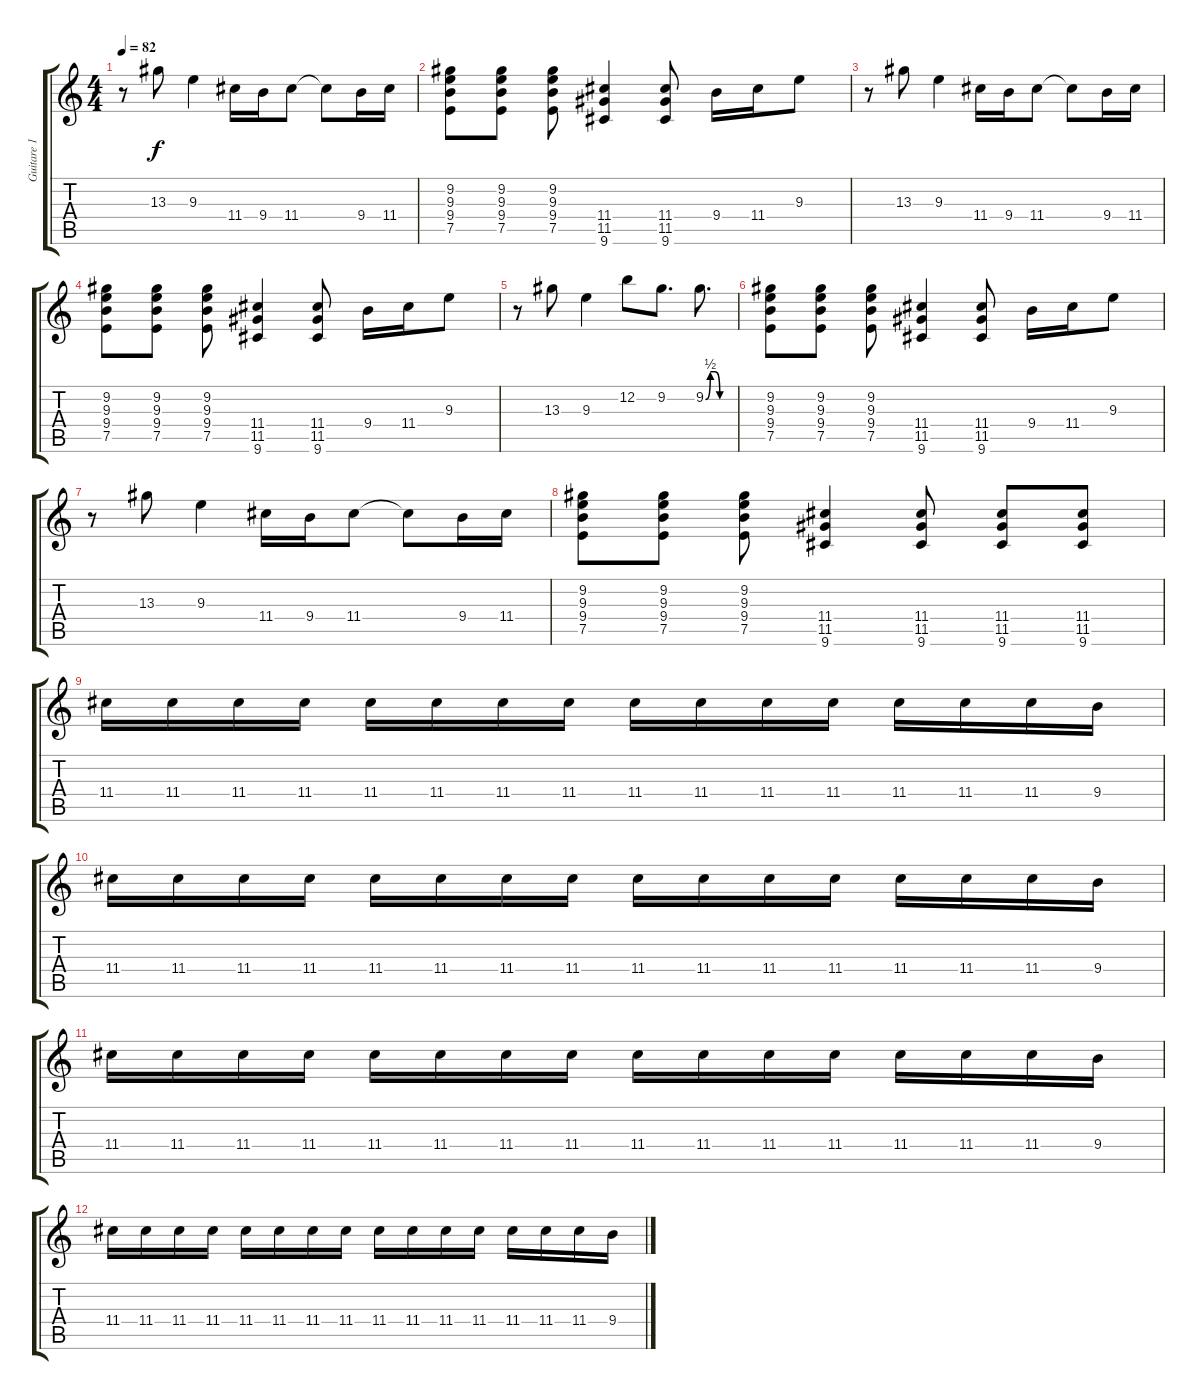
\track ("Guitare 1" "Guitare 1") {instrument overdrivenguitar}
\staff {score tabs}
\tuning (E4 B3 G3 D3 A2 E2) {hide}
\ts (4 4)
\tempo 82
\clef g2
\ks c
r.8{dy f} 13.3.8 9.3.4 11.4.16 9.4.16 11.4.8 11.4{t}.8 9.4.16 11.4.16 |
(9.2 9.3 9.4 7.5).8 (9.2 9.3 9.4 7.5).8 (9.2 9.3 9.4 7.5).8 (11.4 11.5 9.6).4 (11.4 11.5 9.6).8 9.4.16 11.4.16 9.3.8 |
r.8 13.3.8 9.3.4 11.4.16 9.4.16 11.4.8 11.4{t}.8 9.4.16 11.4.16 |
(9.2 9.3 9.4 7.5).8 (9.2 9.3 9.4 7.5).8 (9.2 9.3 9.4 7.5).8 (11.4 11.5 9.6).4 (11.4 11.5 9.6).8 9.4.16 11.4.16 9.3.8 |
r.8 13.3.8 9.3.4 12.2.8 9.2.8{d} 9.2{be (custom 0 0 10 2 20 2 30 0 60 0)}.8{d} |
(9.2 9.3 9.4 7.5).8 (9.2 9.3 9.4 7.5).8 (9.2 9.3 9.4 7.5).8 (11.4 11.5 9.6).4 (11.4 11.5 9.6).8 9.4.16 11.4.16 9.3.8 |
r.8 13.3.8 9.3.4 11.4.16 9.4.16 11.4.8 11.4{t}.8 9.4.16 11.4.16 |
(9.2 9.3 9.4 7.5).8 (9.2 9.3 9.4 7.5).8 (9.2 9.3 9.4 7.5).8 (11.4 11.5 9.6).4 (11.4 11.5 9.6).8 (11.4 11.5 9.6).8 (11.4 11.5 9.6).8 |
11.4.16 11.4.16 11.4.16 11.4.16 11.4.16 11.4.16 11.4.16 11.4.16 11.4.16 11.4.16 11.4.16 11.4.16 11.4.16 11.4.16 11.4.16 9.4.16 |
11.4.16 11.4.16 11.4.16 11.4.16 11.4.16{volume 0} 11.4.16 11.4.16 11.4.16 11.4.16 11.4.16 11.4.16 11.4.16 11.4.16 11.4.16 11.4.16 9.4.16 |
11.4.16 11.4.16 11.4.16 11.4.16 11.4.16 11.4.16 11.4.16 11.4.16 11.4.16 11.4.16 11.4.16 11.4.16 11.4.16 11.4.16 11.4.16 9.4.16 |
11.4.16 11.4.16 11.4.16 11.4.16 11.4.16 11.4.16 11.4.16 11.4.16 11.4.16 11.4.16 11.4.16 11.4.16 11.4.16 11.4.16 11.4.16 9.4.16
